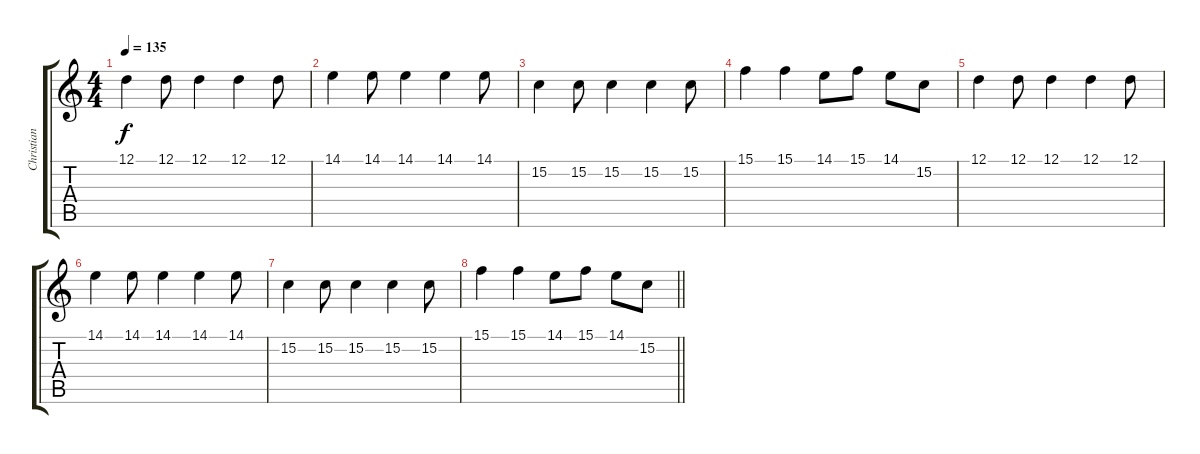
\track ("Christian Lorenz" "Christian ") {instrument lead1square}
\staff {score tabs}
\tuning (D4 A3 F3 C3 G2 C2) {hide}
\ts (4 4)
\tempo 135
\clef g2
\ks c
12.1.4{dy f} 12.1.8 12.1.4 12.1.4 12.1.8 |
14.1.4 14.1.8 14.1.4 14.1.4 14.1.8 |
15.2.4 15.2.8 15.2.4 15.2.4 15.2.8 |
15.1.4 15.1.4 14.1.8 15.1.8 14.1.8 15.2.8 |
12.1.4 12.1.8 12.1.4 12.1.4 12.1.8 |
14.1.4 14.1.8 14.1.4 14.1.4 14.1.8 |
15.2.4 15.2.8 15.2.4 15.2.4 15.2.8 |
\barLineRight lightlight
15.1.4 15.1.4 14.1.8 15.1.8 14.1.8 15.2.8
